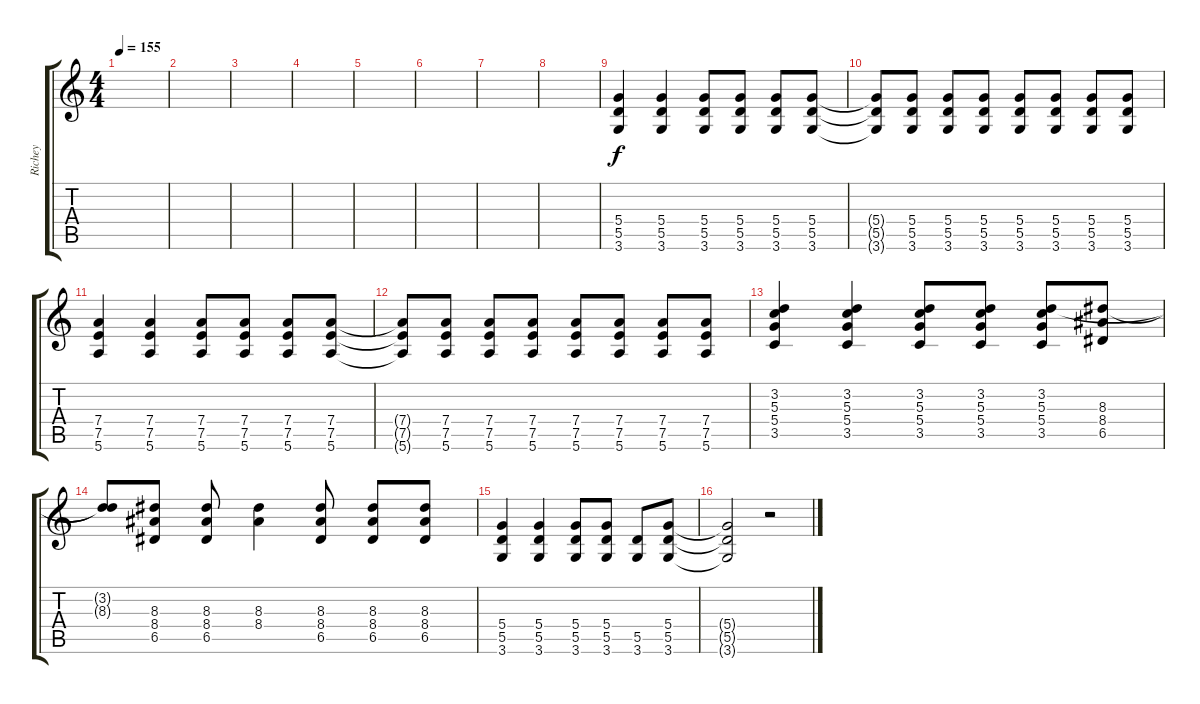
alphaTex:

\track ("Richey" "Richey") {instrument overdrivenguitar}
\staff {score tabs}
\tuning (E4 B3 G3 D3 A2 E2) {hide}
\ts (4 4)
\tempo 155
\clef g2
\ks c
|
|
|
|
|
|
|
|
(5.4 5.5 3.6).4 (5.4 5.5 3.6).4 (5.4 5.5 3.6).8 (5.4 5.5 3.6).8 (5.4 5.5 3.6).8 (5.4 5.5 3.6).8 |
(5.4{t} 5.5{t} 3.6{t}).8 (5.4 5.5 3.6).8 (5.4 5.5 3.6).8 (5.4 5.5 3.6).8 (5.4 5.5 3.6).8 (5.4 5.5 3.6).8 (5.4 5.5 3.6).8 (5.4 5.5 3.6).8 |
(7.4 7.5 5.6).4 (7.4 7.5 5.6).4 (7.4 7.5 5.6).8 (7.4 7.5 5.6).8 (7.4 7.5 5.6).8 (7.4 7.5 5.6).8 |
(7.4{t} 7.5{t} 5.6{t}).8 (7.4 7.5 5.6).8 (7.4 7.5 5.6).8 (7.4 7.5 5.6).8 (7.4 7.5 5.6).8 (7.4 7.5 5.6).8 (7.4 7.5 5.6).8 (7.4 7.5 5.6).8 |
(3.2 5.3 5.4 3.5).4 (3.2 5.3 5.4 3.5).4 (3.2 5.3 5.4 3.5).8 (3.2 5.3 5.4 3.5).8 (3.2 5.3 5.4 3.5).8 (8.3 8.4 6.5).8 |
(3.2{t} 8.3{t}).8 (8.3 8.4 6.5).8 (8.3 8.4 6.5).8 (8.3 8.4).4 (8.3 8.4 6.5).8 (8.3 8.4 6.5).8 (8.3 8.4 6.5).8 |
(5.4 5.5 3.6).4 (5.4 5.5 3.6).4 (5.4 5.5 3.6).8 (5.4 5.5 3.6).8 (5.5 3.6).8 (5.4 5.5 3.6).8 |
(5.4{t} 5.5{t} 3.6{t}).2 r.2
